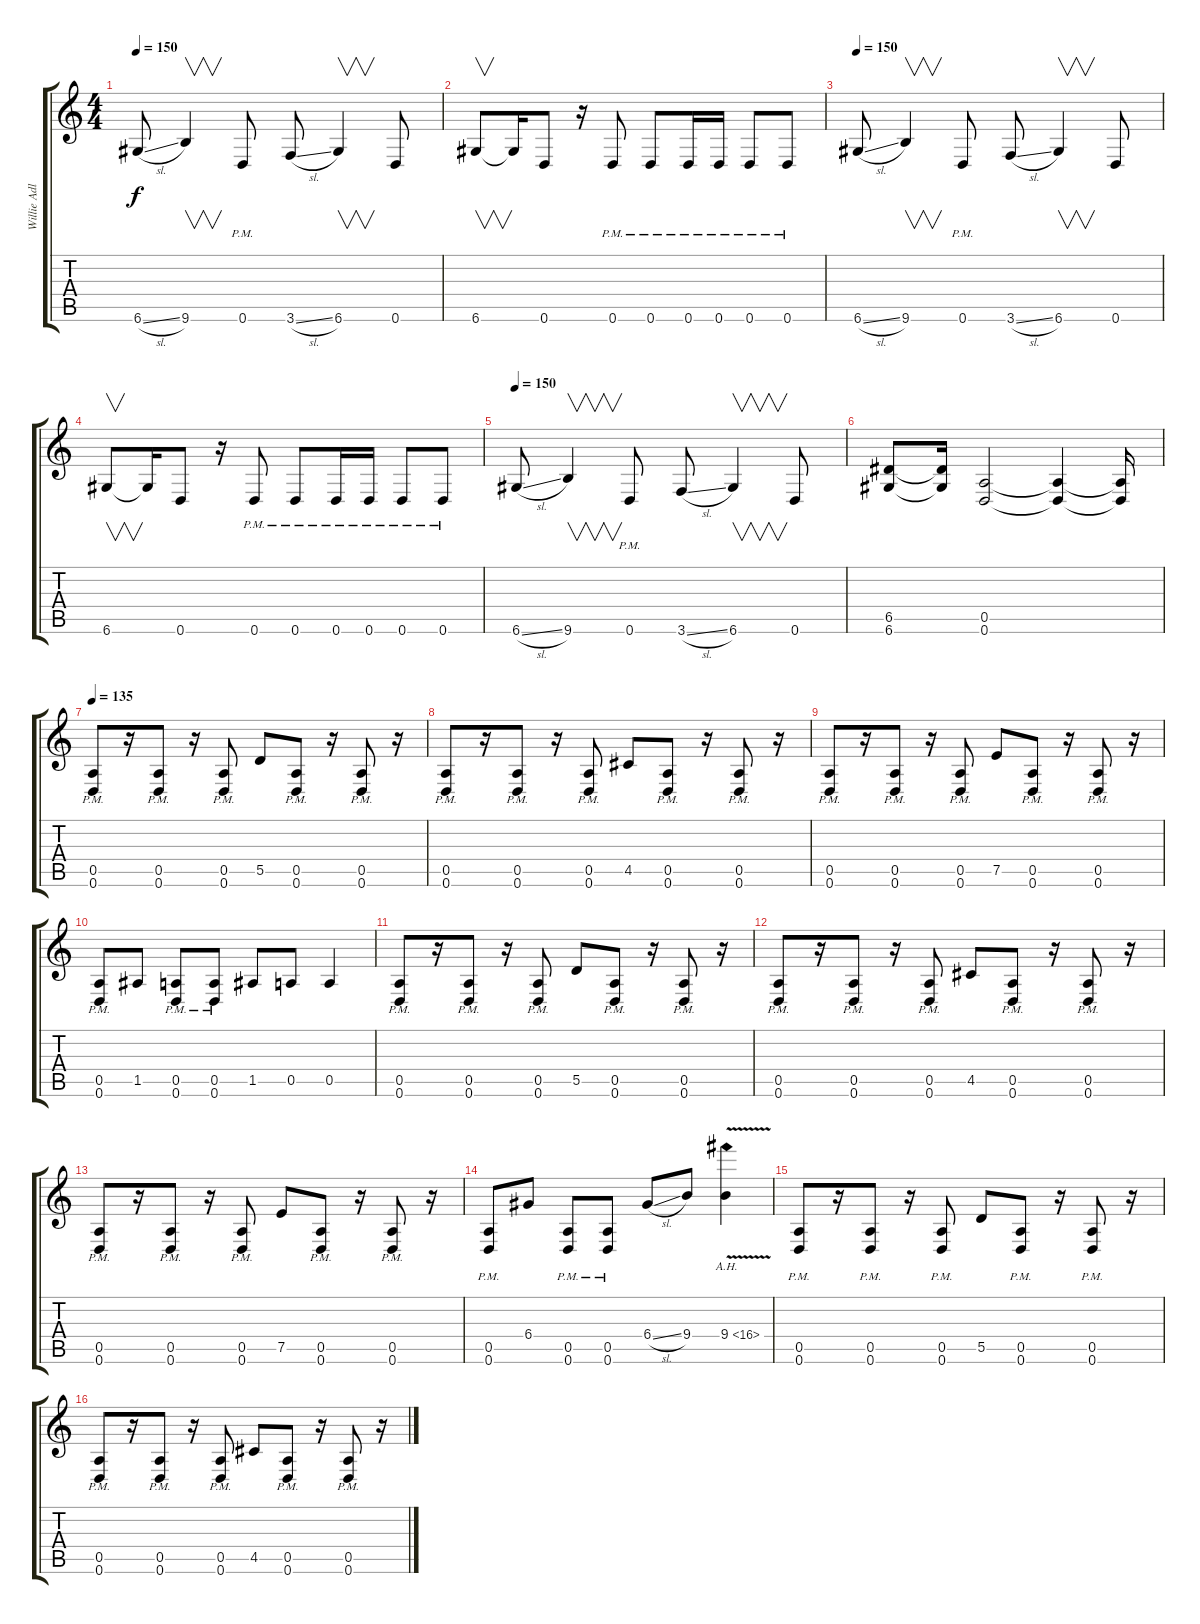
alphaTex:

\track ("Willie Adler" "Willie Adl") {instrument distortionguitar}
\staff {score tabs}
\tuning (E4 B3 G3 D3 A2 D2) {hide}
\ts (4 4)
\tempo 150
\clef g2
\ks c
6.6{sl}.8{dy f} 9.6.4{v} 0.6{pm}.8 3.6{sl}.8 6.6.4{v} 0.6.8 |
6.6.8{v} 6.6{t}.16 0.6.8 r.16 0.6{pm}.8 0.6{pm}.8 0.6{pm}.16 0.6{pm}.16 0.6{pm}.8 0.6{pm}.8 |
\tempo 150
6.6{sl}.8 9.6.4{v} 0.6{pm}.8 3.6{sl}.8 6.6.4{v} 0.6.8 |
6.6.8{v} 6.6{t}.16 0.6.8 r.16 0.6{pm}.8 0.6{pm}.8 0.6{pm}.16 0.6{pm}.16 0.6{pm}.8 0.6{pm}.8 |
\tempo 150
6.6{sl}.8 9.6.4{v} 0.6{pm}.8 3.6{sl}.8 6.6.4{v} 0.6.8 |
(6.5 6.6).8 (6.5{t} 6.6{t}).16 (0.5 0.6).2 (0.5{t} 0.6{t}).4 (0.5{t} 0.6{t}).16 |
\tempo 120
\tempo 135
(0.5{pm} 0.6{pm}).8 r.16 (0.5{pm} 0.6{pm}).8 r.16 (0.5{pm} 0.6{pm}).8 5.5.8 (0.5{pm} 0.6{pm}).8 r.16 (0.5{pm} 0.6{pm}).8 r.16 |
(0.5{pm} 0.6{pm}).8 r.16 (0.5{pm} 0.6{pm}).8 r.16 (0.5{pm} 0.6{pm}).8 4.5.8 (0.5{pm} 0.6{pm}).8 r.16 (0.5{pm} 0.6{pm}).8 r.16 |
(0.5{pm} 0.6{pm}).8 r.16 (0.5{pm} 0.6{pm}).8 r.16 (0.5{pm} 0.6{pm}).8 7.5.8 (0.5{pm} 0.6{pm}).8 r.16 (0.5{pm} 0.6{pm}).8 r.16 |
(0.5{pm} 0.6{pm}).8 1.5.8 (0.5{pm} 0.6{pm}).8 (0.5{pm} 0.6{pm}).8 1.5.8 0.5.8 0.5.4 |
(0.5{pm} 0.6{pm}).8 r.16 (0.5{pm} 0.6{pm}).8 r.16 (0.5{pm} 0.6{pm}).8 5.5.8 (0.5{pm} 0.6{pm}).8 r.16 (0.5{pm} 0.6{pm}).8 r.16 |
(0.5{pm} 0.6{pm}).8 r.16 (0.5{pm} 0.6{pm}).8 r.16 (0.5{pm} 0.6{pm}).8 4.5.8 (0.5{pm} 0.6{pm}).8 r.16 (0.5{pm} 0.6{pm}).8 r.16 |
(0.5{pm} 0.6{pm}).8 r.16 (0.5{pm} 0.6{pm}).8 r.16 (0.5{pm} 0.6{pm}).8 7.5.8 (0.5{pm} 0.6{pm}).8 r.16 (0.5{pm} 0.6{pm}).8 r.16 |
(0.5{pm} 0.6{pm}).8 6.4.8 (0.5{pm} 0.6{pm}).8 (0.5{pm} 0.6{pm}).8 6.4{sl}.8 9.4.8 9.4{ah 7 v}.4 |
(0.5{pm} 0.6{pm}).8 r.16 (0.5{pm} 0.6{pm}).8 r.16 (0.5{pm} 0.6{pm}).8 5.5.8 (0.5{pm} 0.6{pm}).8 r.16 (0.5{pm} 0.6{pm}).8 r.16 |
(0.5{pm} 0.6{pm}).8 r.16 (0.5{pm} 0.6{pm}).8 r.16 (0.5{pm} 0.6{pm}).8 4.5.8 (0.5{pm} 0.6{pm}).8 r.16 (0.5{pm} 0.6{pm}).8 r.16
